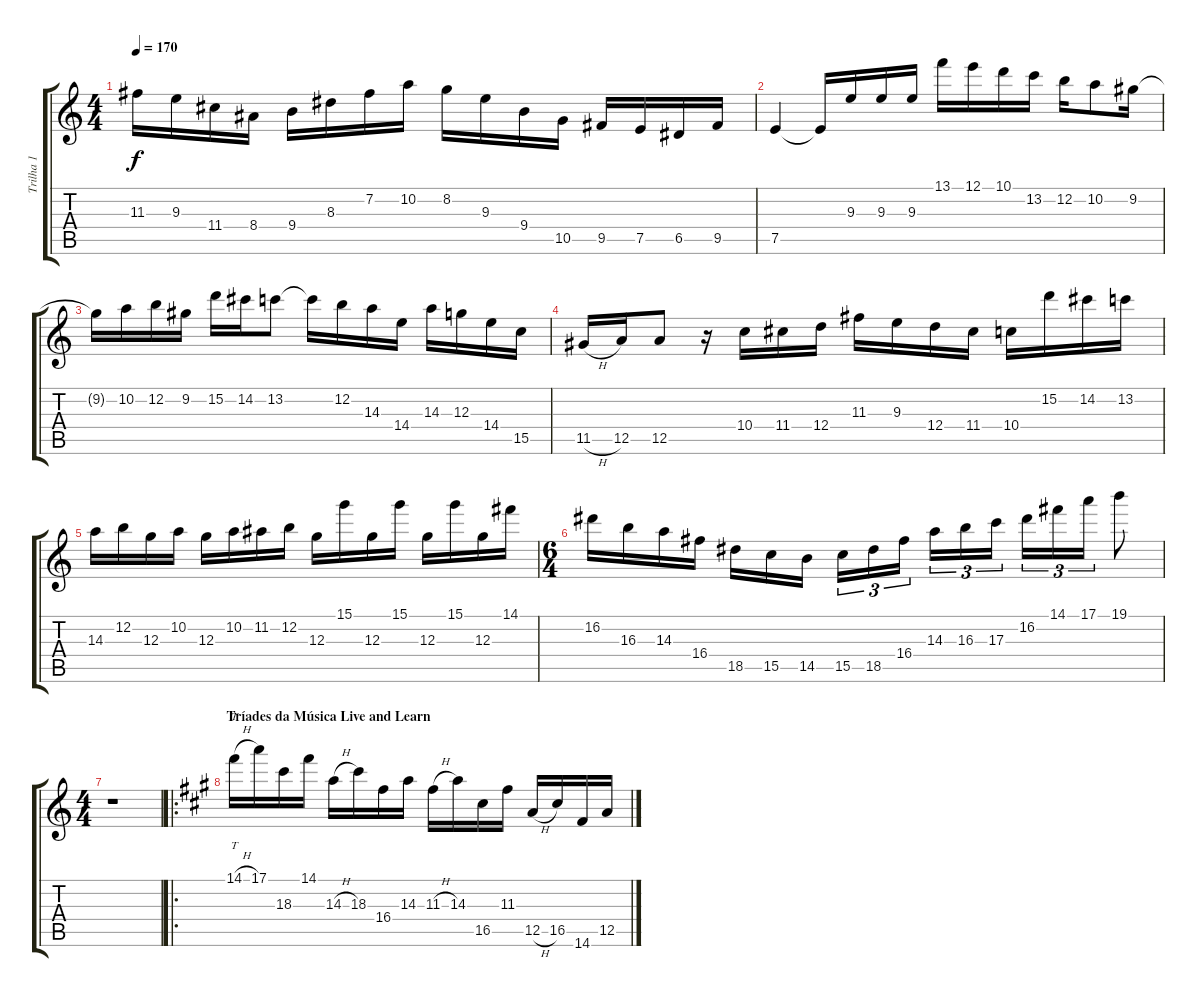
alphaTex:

\track ("Trilha 1" "Trilha 1") {instrument acousticguitarnylon}
\staff {score tabs}
\tuning (E4 B3 G3 D3 A2 E2) {hide}
\ts (4 4)
\tempo 170
\clef g2
\ks c
11.3.16{dy f} 9.3.16 11.4.16 8.4.16 9.4.16 8.3.16 7.2.16 10.2.16 8.2.16 9.3.16 9.4.16 10.5.16 9.5.16 7.5.16 6.5.16 9.5.16 |
7.5.4 7.5{t}.16 9.3.16 9.3.16 9.3.16 13.1.16 12.1.16 10.1.16 13.2.16 12.2.16 10.2.8 9.2.16 |
9.2{t}.16 10.2.16 12.2.16 9.2.16 15.2.16 14.2.16 13.2.8 13.2{t}.16 12.2.16 14.3.16 14.4.16 14.3.16 12.3.16 14.4.16 15.5.16 |
11.5{h}.16 12.5.16 12.5.8 r.16 10.4.16 11.4.16 12.4.16 11.3.16 9.3.16 12.4.16 11.4.16 10.4.16 15.2.16 14.2.16 13.2.16 |
14.3.16 12.2.16 12.3.16 10.2.16 12.3.16 10.2.16 11.2.16 12.2.16 12.3.16 15.1.16 12.3.16 15.1.16 12.3.16 15.1.16 12.3.16 14.1.16 |
\ts (6 4)
16.2.16 16.3.16 14.3.16 16.4.16 18.5.16 15.5.16 14.5.16 15.5.16{tu (3 2)} 18.5.16{tu (3 2)} 16.4.16{tu (3 2)} 14.3.16{tu (3 2)} 16.3.16{tu (3 2)} 17.3.16{tu (3 2)} 16.2.16{tu (3 2)} 14.1.16{tu (3 2)} 17.1.16{tu (3 2)} 19.1.8 |
\ts (4 4)
r.1 |
\ro
\section ("" "Tríades da Música Live and Learn")
\ks a
14.1{h}.16{tt} 17.1.16 18.3.16 14.1.16 14.3{h}.16 18.3.16 16.4.16 14.3.16 11.3{h}.16 14.3.16 16.5.16 11.3.16 12.5{h}.16 16.5.16 14.6.16 12.5.16
